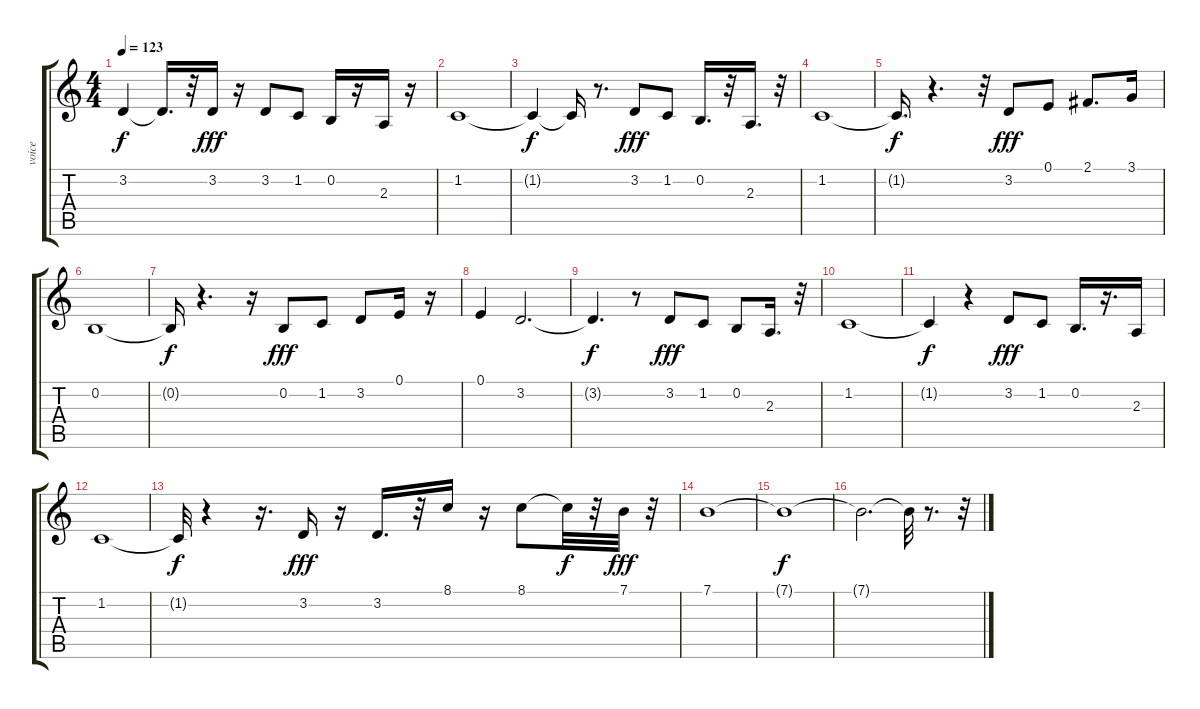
\track ("voice" "voice") {instrument oboe}
\staff {score tabs}
\tuning (E4 B3 G3 D3 A2 E2) {hide}
\ts (4 4)
\tempo 123
\clef g2
\ks c
3.2{t}.4{dy f} 3.2{t}.16{d} r.32 3.2.16{dy fff} r.16 3.2.8 1.2.8 0.2.16 r.16 2.3.16 r.16 |
1.2.1 |
1.2{t}.4{dy f} 1.2{t}.16 r.8{d} 3.2.8{dy fff} 1.2.8 0.2.16{d} r.32 2.3.16{d} r.32 |
1.2.1 |
1.2{t}.16{d dy f} r.4{d} r.32 3.2.8{dy fff} 0.1.8 2.1.8{d} 3.1.16 |
0.2.1 |
0.2{t}.16{dy f} r.4{d} r.16 0.2.8{dy fff} 1.2.8 3.2.8 0.1.16 r.16 |
0.1.4 3.2.2{d} |
3.2{t}.4{d dy f} r.8 3.2.8{dy fff} 1.2.8 0.2.8 2.3.16{d} r.32 |
1.2.1 |
1.2{t}.4{dy f} r.4 3.2.8{dy fff} 1.2.8 0.2.16{d} r.16{d} 2.3.16 |
1.2.1 |
1.2{t}.32{dy f} r.4 r.16{d} 3.2.16{dy fff} r.16 3.2.16{d} r.32 8.1.16 r.16 8.1.8 8.1{t}.32{dy f} r.32 7.1.32{dy fff} r.32 |
7.1.1 |
7.1{t}.1{dy f} |
7.1{t}.2{d} 7.1{t}.32 r.8{d} r.32
